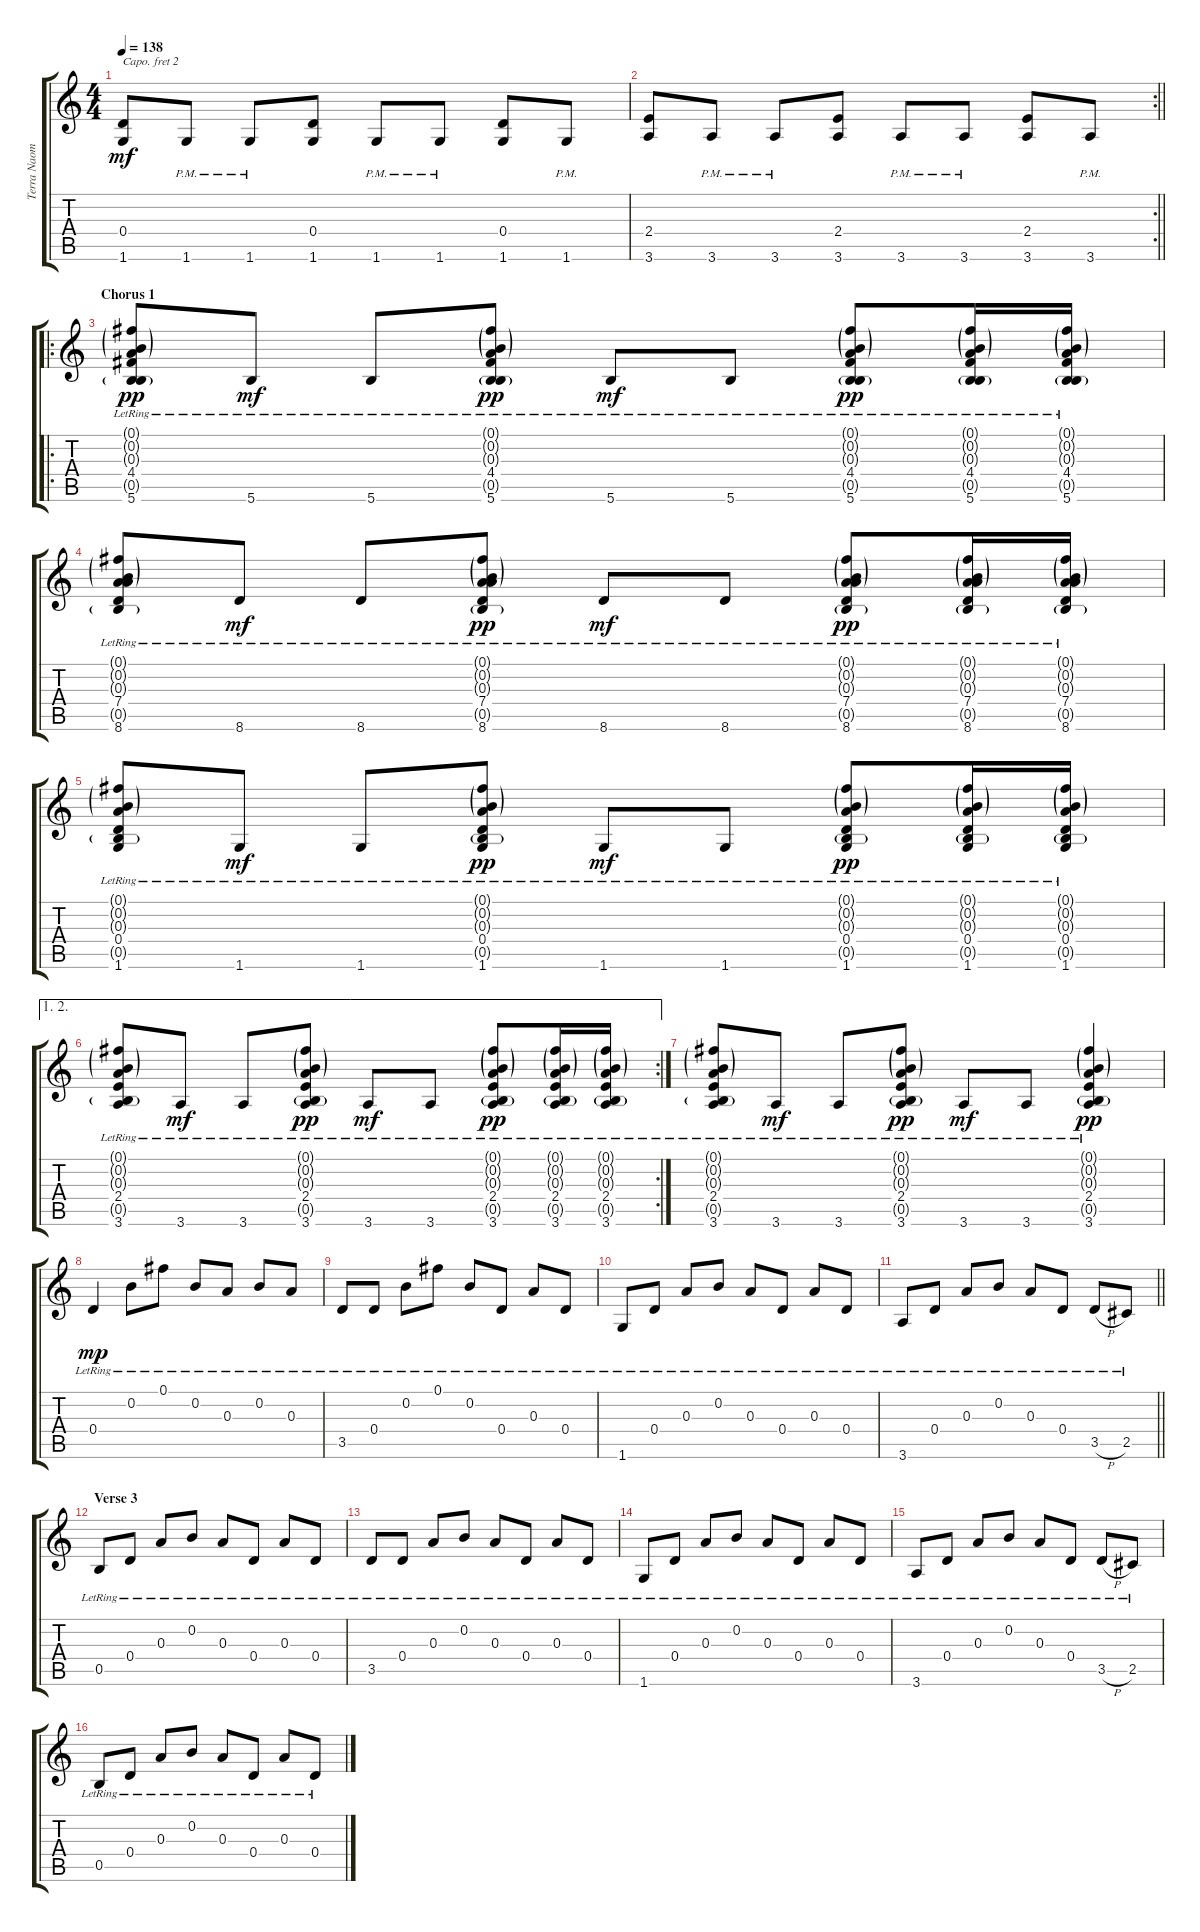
\track ("Terra Naomi" "Terra Naom") {instrument acousticguitarsteel}
\staff {score tabs}
\capo 2
\tuning (E4 A3 G3 C3 A2 E2) {hide}
\ts (4 4)
\tempo 138
\clef g2
\ks c
(0.4 1.6).8{dy mf} 1.6{pm}.8 1.6{pm}.8 (0.4 1.6).8 1.6{pm}.8 1.6{pm}.8 (0.4 1.6).8 1.6{pm}.8 |
\rc 2
\barLineRight lightlight
(2.4 3.6).8 3.6{pm}.8 3.6{pm}.8 (2.4 3.6).8 3.6{pm}.8 3.6{pm}.8 (2.4 3.6).8 3.6{pm}.8 |
\ro
\section ("" "Chorus 1")
(0.1{g lr} 0.2{g lr} 0.3{g lr} 4.4{lr} 0.5{g} 5.6{lr}).8{dy pp} 5.6{lr}.8{dy mf} 5.6{lr}.8 (0.1{g lr} 0.2{g lr} 0.3{g lr} 4.4{lr} 0.5{g} 5.6{lr}).8{dy pp} 5.6{lr}.8{dy mf} 5.6{lr}.8 (0.1{g lr} 0.2{g lr} 0.3{g lr} 4.4{lr} 0.5{g} 5.6{lr}).8{dy pp} (0.1{g lr} 0.2{g lr} 0.3{g lr} 4.4{lr} 0.5{g} 5.6{lr}).16 (0.1{g lr} 0.2{g lr} 0.3{g lr} 4.4{lr} 0.5{g} 5.6{lr}).16 |
(0.1{g lr} 0.2{g lr} 0.3{g lr} 7.4{lr} 0.5{g} 8.6{lr}).8 8.6{lr}.8{dy mf} 8.6{lr}.8 (0.1{g lr} 0.2{g lr} 0.3{g lr} 7.4{lr} 0.5{g} 8.6{lr}).8{dy pp} 8.6{lr}.8{dy mf} 8.6{lr}.8 (0.1{g lr} 0.2{g lr} 0.3{g lr} 7.4{lr} 0.5{g} 8.6{lr}).8{dy pp} (0.1{g lr} 0.2{g lr} 0.3{g lr} 7.4{lr} 0.5{g} 8.6{lr}).16 (0.1{g lr} 0.2{g lr} 0.3{g lr} 7.4{lr} 0.5{g} 8.6{lr}).16 |
(0.1{g lr} 0.2{g lr} 0.3{g lr} 0.4{lr} 0.5{g} 1.6{lr}).8 1.6{lr}.8{dy mf} 1.6{lr}.8 (0.1{g lr} 0.2{g lr} 0.3{g lr} 0.4{lr} 0.5{g} 1.6{lr}).8{dy pp} 1.6{lr}.8{dy mf} 1.6{lr}.8 (0.1{g lr} 0.2{g lr} 0.3{g lr} 0.4{lr} 0.5{g} 1.6{lr}).8{dy pp} (0.1{g lr} 0.2{g lr} 0.3{g lr} 0.4{lr} 0.5{g} 1.6{lr}).16 (0.1{g lr} 0.2{g lr} 0.3{g lr} 0.4{lr} 0.5{g} 1.6{lr}).16 |
\ae (1 2)
\rc 2
(0.1{g lr} 0.2{g lr} 0.3{g lr} 2.4{lr} 0.5{g} 3.6{lr}).8 3.6{lr}.8{dy mf} 3.6{lr}.8 (0.1{g lr} 0.2{g lr} 0.3{g lr} 2.4{lr} 0.5{g} 3.6{lr}).8{dy pp} 3.6{lr}.8{dy mf} 3.6{lr}.8 (0.1{g lr} 0.2{g lr} 0.3{g lr} 2.4{lr} 0.5{g} 3.6{lr}).8{dy pp} (0.1{g lr} 0.2{g lr} 0.3{g lr} 2.4{lr} 0.5{g} 3.6{lr}).16 (0.1{g lr} 0.2{g lr} 0.3{g lr} 2.4{lr} 0.5{g} 3.6{lr}).16 |
(0.1{g lr} 0.2{g lr} 0.3{g lr} 2.4{lr} 0.5{g} 3.6{lr}).8 3.6{lr}.8{dy mf} 3.6{lr}.8 (0.1{g lr} 0.2{g lr} 0.3{g lr} 2.4{lr} 0.5{g} 3.6{lr}).8{dy pp} 3.6{lr}.8{dy mf} 3.6{lr}.8 (0.1{g lr} 0.2{g lr} 0.3{g lr} 2.4{lr} 0.5{g} 3.6{lr}).4{dy pp} |
0.4{lr}.4{dy mp} 0.2{lr}.8 0.1{lr}.8 0.2{lr}.8 0.3{lr}.8 0.2{lr}.8 0.3{lr}.8 |
3.5{lr}.8 0.4{lr}.8 0.2{lr}.8 0.1{lr}.8 0.2{lr}.8 0.4{lr}.8 0.3{lr}.8 0.4{lr}.8 |
1.6{lr}.8 0.4{lr}.8 0.3{lr}.8 0.2{lr}.8 0.3{lr}.8 0.4{lr}.8 0.3{lr}.8 0.4{lr}.8 |
\barLineRight lightlight
3.6{lr}.8 0.4{lr}.8 0.3{lr}.8 0.2{lr}.8 0.3{lr}.8 0.4{lr}.8 3.5{h lr}.8 2.5{lr}.8 |
\section ("" "Verse 3")
0.5{lr}.8 0.4{lr}.8 0.3{lr}.8 0.2{lr}.8 0.3{lr}.8 0.4{lr}.8 0.3{lr}.8 0.4{lr}.8 |
3.5{lr}.8 0.4{lr}.8 0.3{lr}.8 0.2{lr}.8 0.3{lr}.8 0.4{lr}.8 0.3{lr}.8 0.4{lr}.8 |
1.6{lr}.8 0.4{lr}.8 0.3{lr}.8 0.2{lr}.8 0.3{lr}.8 0.4{lr}.8 0.3{lr}.8 0.4{lr}.8 |
3.6{lr}.8 0.4{lr}.8 0.3{lr}.8 0.2{lr}.8 0.3{lr}.8 0.4{lr}.8 3.5{h lr}.8 2.5{lr}.8 |
0.5{lr}.8 0.4{lr}.8 0.3{lr}.8 0.2{lr}.8 0.3{lr}.8 0.4{lr}.8 0.3{lr}.8 0.4{lr}.8
